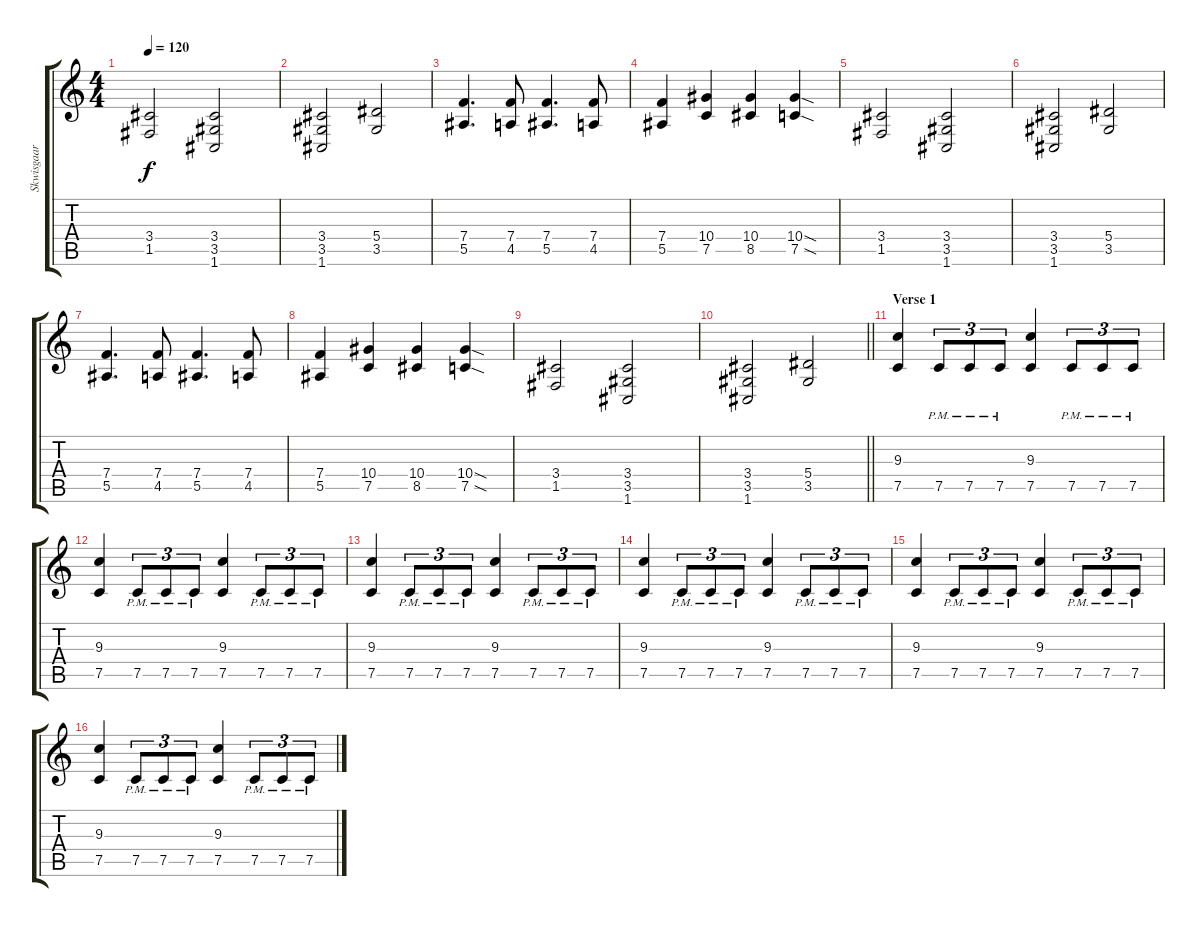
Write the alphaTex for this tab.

\track ("Skwisgaar Skwigelf (Lead Guitar)" "Skwisgaar ") {instrument distortionguitar}
\staff {score tabs}
\tuning (C4 G3 Eb3 Bb2 F2 C2) {hide}
\ts (4 4)
\tempo 120
\clef g2
\ks c
(3.4 1.5).2{dy f} (3.4 3.5 1.6).2 |
(3.4 3.5 1.6).2 (5.4 3.5).2 |
(7.4 5.5).4{d} (7.4 4.5).8 (7.4 5.5).4{d} (7.4 4.5).8 |
(7.4 5.5).4 (10.4 7.5).4 (10.4 8.5).4 (10.4{sod} 7.5{sod}).4 |
(3.4 1.5).2 (3.4 3.5 1.6).2 |
(3.4 3.5 1.6).2 (5.4 3.5).2 |
(7.4 5.5).4{d} (7.4 4.5).8 (7.4 5.5).4{d} (7.4 4.5).8 |
(7.4 5.5).4 (10.4 7.5).4 (10.4 8.5).4 (10.4{sod} 7.5{sod}).4 |
(3.4 1.5).2 (3.4 3.5 1.6).2 |
\barLineRight lightlight
(3.4 3.5 1.6).2 (5.4 3.5).2 |
\section ("" "Verse 1")
(9.3 7.5).4 7.5{pm}.8{tu (3 2)} 7.5{pm}.8{tu (3 2)} 7.5{pm}.8{tu (3 2)} (9.3 7.5).4 7.5{pm}.8{tu (3 2)} 7.5{pm}.8{tu (3 2)} 7.5{pm}.8{tu (3 2)} |
(9.3 7.5).4 7.5{pm}.8{tu (3 2)} 7.5{pm}.8{tu (3 2)} 7.5{pm}.8{tu (3 2)} (9.3 7.5).4 7.5{pm}.8{tu (3 2)} 7.5{pm}.8{tu (3 2)} 7.5{pm}.8{tu (3 2)} |
(9.3 7.5).4 7.5{pm}.8{tu (3 2)} 7.5{pm}.8{tu (3 2)} 7.5{pm}.8{tu (3 2)} (9.3 7.5).4 7.5{pm}.8{tu (3 2)} 7.5{pm}.8{tu (3 2)} 7.5{pm}.8{tu (3 2)} |
(9.3 7.5).4 7.5{pm}.8{tu (3 2)} 7.5{pm}.8{tu (3 2)} 7.5{pm}.8{tu (3 2)} (9.3 7.5).4 7.5{pm}.8{tu (3 2)} 7.5{pm}.8{tu (3 2)} 7.5{pm}.8{tu (3 2)} |
(9.3 7.5).4 7.5{pm}.8{tu (3 2)} 7.5{pm}.8{tu (3 2)} 7.5{pm}.8{tu (3 2)} (9.3 7.5).4 7.5{pm}.8{tu (3 2)} 7.5{pm}.8{tu (3 2)} 7.5{pm}.8{tu (3 2)} |
(9.3 7.5).4 7.5{pm}.8{tu (3 2)} 7.5{pm}.8{tu (3 2)} 7.5{pm}.8{tu (3 2)} (9.3 7.5).4 7.5{pm}.8{tu (3 2)} 7.5{pm}.8{tu (3 2)} 7.5{pm}.8{tu (3 2)}
